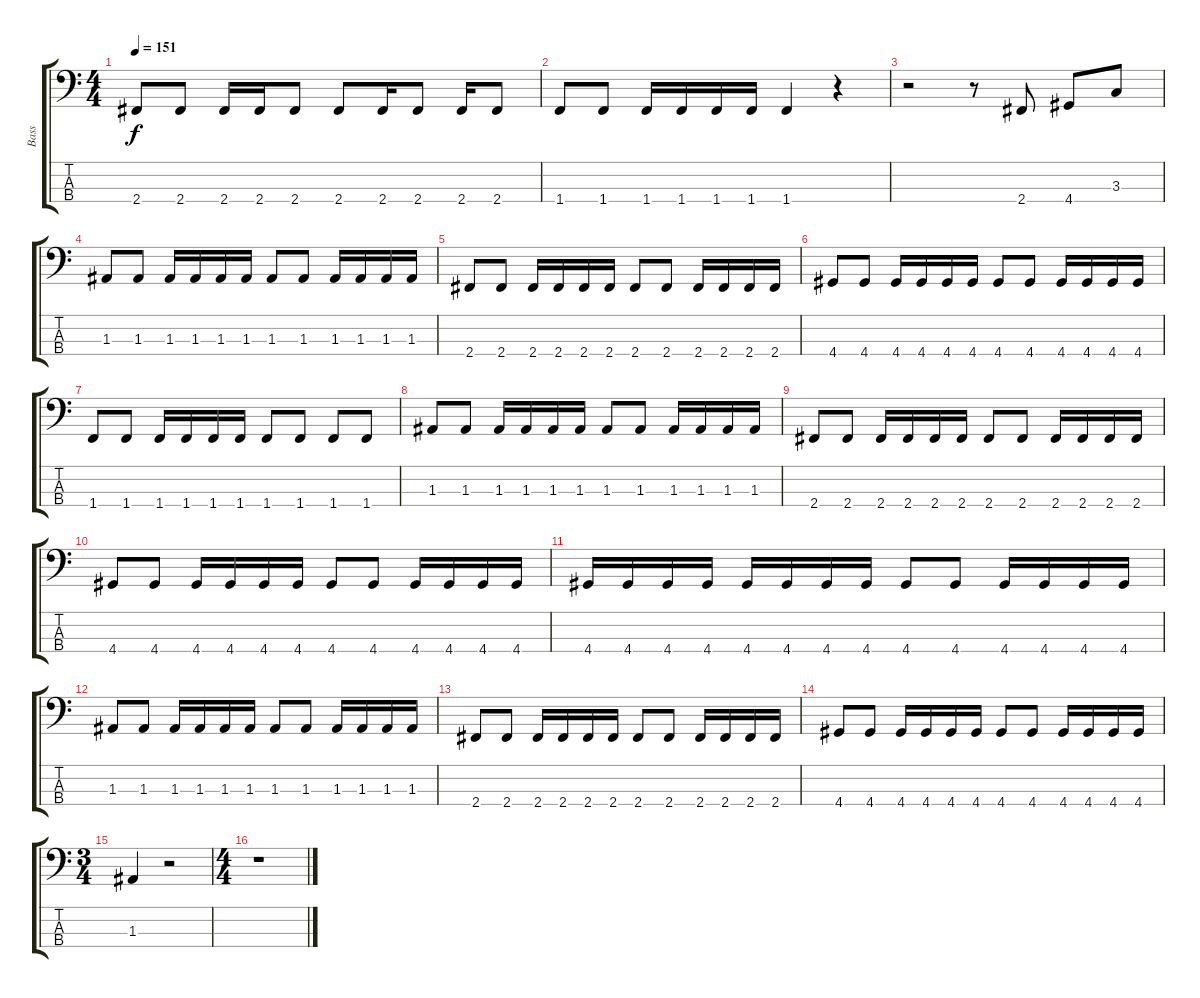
\track ("Bass" "Bass") {instrument electricbassfinger}
\staff {score tabs}
\tuning (G2 D2 A1 E1) {hide}
\ts (4 4)
\tempo 151
\clef f4
\ks c
2.4.8{dy f} 2.4.8 2.4.16 2.4.16 2.4.8 2.4.8 2.4.16 2.4.8 2.4.16 2.4.8 |
1.4.8 1.4.8 1.4.16 1.4.16 1.4.16 1.4.16 1.4.4 r.4 |
r.2 r.8 2.4.8 4.4.8 3.3.8 |
\section ("" "")
1.3.8 1.3.8 1.3.16 1.3.16 1.3.16 1.3.16 1.3.8 1.3.8 1.3.16 1.3.16 1.3.16 1.3.16 |
2.4.8 2.4.8 2.4.16 2.4.16 2.4.16 2.4.16 2.4.8 2.4.8 2.4.16 2.4.16 2.4.16 2.4.16 |
4.4.8 4.4.8 4.4.16 4.4.16 4.4.16 4.4.16 4.4.8 4.4.8 4.4.16 4.4.16 4.4.16 4.4.16 |
1.4.8 1.4.8 1.4.16 1.4.16 1.4.16 1.4.16 1.4.8 1.4.8 1.4.8 1.4.8 |
1.3.8 1.3.8 1.3.16 1.3.16 1.3.16 1.3.16 1.3.8 1.3.8 1.3.16 1.3.16 1.3.16 1.3.16 |
2.4.8 2.4.8 2.4.16 2.4.16 2.4.16 2.4.16 2.4.8 2.4.8 2.4.16 2.4.16 2.4.16 2.4.16 |
4.4.8 4.4.8 4.4.16 4.4.16 4.4.16 4.4.16 4.4.8 4.4.8 4.4.16 4.4.16 4.4.16 4.4.16 |
4.4.16 4.4.16 4.4.16 4.4.16 4.4.16 4.4.16 4.4.16 4.4.16 4.4.8 4.4.8 4.4.16 4.4.16 4.4.16 4.4.16 |
\section ("" "")
1.3.8 1.3.8 1.3.16 1.3.16 1.3.16 1.3.16 1.3.8 1.3.8 1.3.16 1.3.16 1.3.16 1.3.16 |
2.4.8 2.4.8 2.4.16 2.4.16 2.4.16 2.4.16 2.4.8 2.4.8 2.4.16 2.4.16 2.4.16 2.4.16 |
4.4.8 4.4.8 4.4.16 4.4.16 4.4.16 4.4.16 4.4.8 4.4.8 4.4.16 4.4.16 4.4.16 4.4.16 |
\ts (3 4)
1.3.4 r.2 |
\ts (4 4)
r.1
